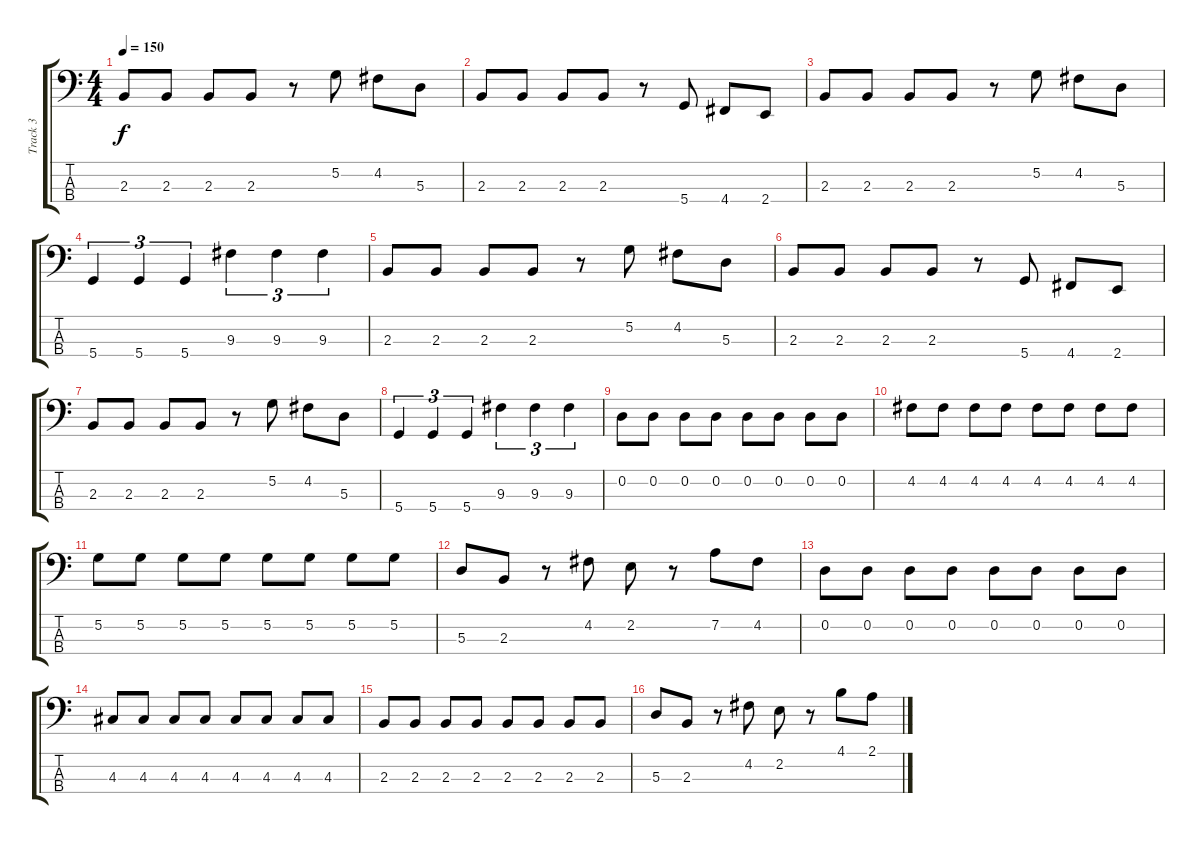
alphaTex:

\track ("Track 3" "Track 3") {instrument electricbasspick}
\staff {score tabs}
\tuning (G2 D2 A1 D1) {hide}
\ts (4 4)
\tempo 150
\clef f4
\ks c
2.3.8{dy f} 2.3.8 2.3.8 2.3.8 r.8 5.2.8 4.2.8 5.3.8 |
2.3.8 2.3.8 2.3.8 2.3.8 r.8 5.4.8 4.4.8 2.4.8 |
2.3.8 2.3.8 2.3.8 2.3.8 r.8 5.2.8 4.2.8 5.3.8 |
5.4.4{tu (3 2)} 5.4.4{tu (3 2)} 5.4.4{tu (3 2)} 9.3.4{tu (3 2)} 9.3.4{tu (3 2)} 9.3.4{tu (3 2)} |
2.3.8 2.3.8 2.3.8 2.3.8 r.8 5.2.8 4.2.8 5.3.8 |
2.3.8 2.3.8 2.3.8 2.3.8 r.8 5.4.8 4.4.8 2.4.8 |
2.3.8 2.3.8 2.3.8 2.3.8 r.8 5.2.8 4.2.8 5.3.8 |
5.4.4{tu (3 2)} 5.4.4{tu (3 2)} 5.4.4{tu (3 2)} 9.3.4{tu (3 2)} 9.3.4{tu (3 2)} 9.3.4{tu (3 2)} |
0.2.8 0.2.8 0.2.8 0.2.8 0.2.8 0.2.8 0.2.8 0.2.8 |
4.2.8 4.2.8 4.2.8 4.2.8 4.2.8 4.2.8 4.2.8 4.2.8 |
5.2.8 5.2.8 5.2.8 5.2.8 5.2.8 5.2.8 5.2.8 5.2.8 |
5.3.8 2.3.8 r.8 4.2.8 2.2.8 r.8 7.2.8 4.2.8 |
0.2.8 0.2.8 0.2.8 0.2.8 0.2.8 0.2.8 0.2.8 0.2.8 |
4.3.8 4.3.8 4.3.8 4.3.8 4.3.8 4.3.8 4.3.8 4.3.8 |
2.3.8 2.3.8 2.3.8 2.3.8 2.3.8 2.3.8 2.3.8 2.3.8 |
5.3.8 2.3.8 r.8 4.2.8 2.2.8 r.8 4.1.8 2.1.8
